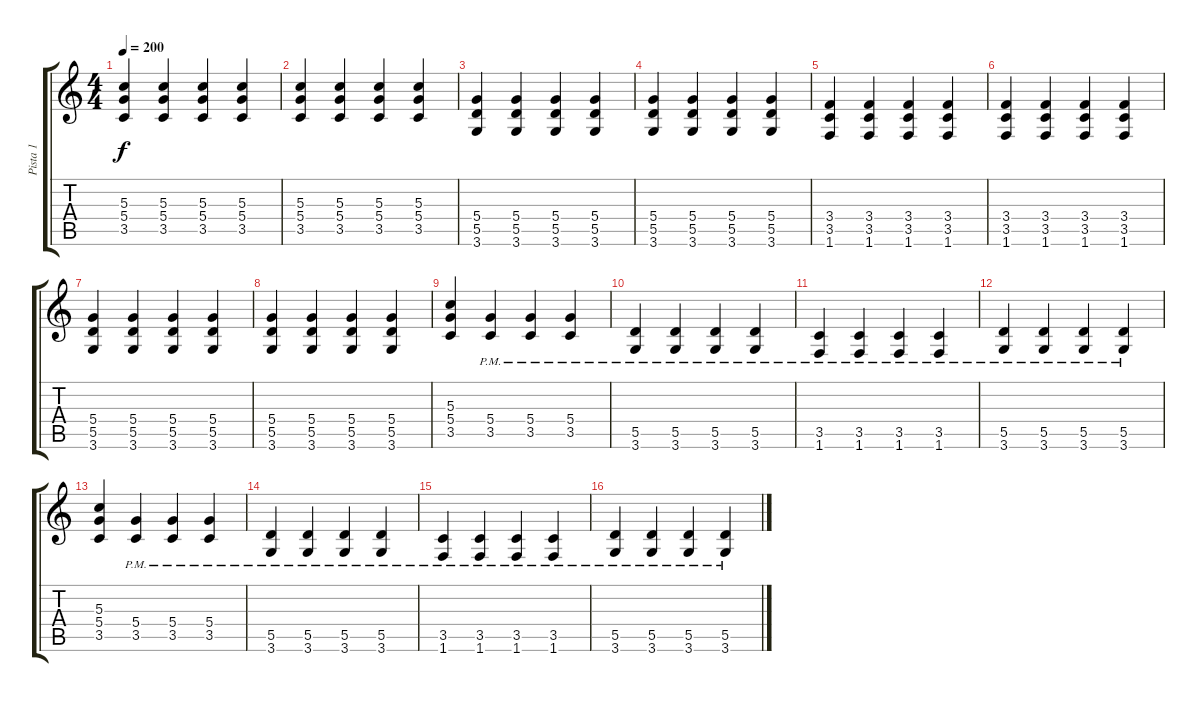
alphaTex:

\track ("Pista 1" "Pista 1") {instrument distortionguitar}
\staff {score tabs}
\tuning (E4 B3 G3 D3 A2 E2) {hide}
\ts (4 4)
\tempo 200
\clef g2
\ks c
(5.3 5.4 3.5).4{dy f} (5.3 5.4 3.5).4 (5.3 5.4 3.5).4 (5.3 5.4 3.5).4 |
(5.3 5.4 3.5).4 (5.3 5.4 3.5).4 (5.3 5.4 3.5).4 (5.3 5.4 3.5).4 |
(5.4 5.5 3.6).4 (5.4 5.5 3.6).4 (5.4 5.5 3.6).4 (5.4 5.5 3.6).4 |
(5.4 5.5 3.6).4 (5.4 5.5 3.6).4 (5.4 5.5 3.6).4 (5.4 5.5 3.6).4 |
(3.4 3.5 1.6).4 (3.4 3.5 1.6).4 (3.4 3.5 1.6).4 (3.4 3.5 1.6).4 |
(3.4 3.5 1.6).4 (3.4 3.5 1.6).4 (3.4 3.5 1.6).4 (3.4 3.5 1.6).4 |
(5.4 5.5 3.6).4 (5.4 5.5 3.6).4 (5.4 5.5 3.6).4 (5.4 5.5 3.6).4 |
(5.4 5.5 3.6).4 (5.4 5.5 3.6).4 (5.4 5.5 3.6).4 (5.4 5.5 3.6).4 |
(5.3 5.4 3.5).4 (5.4{pm} 3.5{pm}).4 (5.4{pm} 3.5{pm}).4 (5.4{pm} 3.5{pm}).4 |
(5.5{pm} 3.6{pm}).4 (5.5{pm} 3.6{pm}).4 (5.5{pm} 3.6{pm}).4 (5.5{pm} 3.6{pm}).4 |
(3.5{pm} 1.6{pm}).4 (3.5{pm} 1.6{pm}).4 (3.5{pm} 1.6{pm}).4 (3.5{pm} 1.6{pm}).4 |
(5.5{pm} 3.6{pm}).4 (5.5{pm} 3.6{pm}).4 (5.5{pm} 3.6{pm}).4 (5.5{pm} 3.6{pm}).4 |
(5.3 5.4 3.5).4 (5.4{pm} 3.5{pm}).4 (5.4{pm} 3.5{pm}).4 (5.4{pm} 3.5{pm}).4 |
(5.5{pm} 3.6{pm}).4 (5.5{pm} 3.6{pm}).4 (5.5{pm} 3.6{pm}).4 (5.5{pm} 3.6{pm}).4 |
(3.5{pm} 1.6{pm}).4 (3.5{pm} 1.6{pm}).4 (3.5{pm} 1.6{pm}).4 (3.5{pm} 1.6{pm}).4 |
(5.5{pm} 3.6{pm}).4 (5.5{pm} 3.6{pm}).4 (5.5{pm} 3.6{pm}).4 (5.5{pm} 3.6{pm}).4
